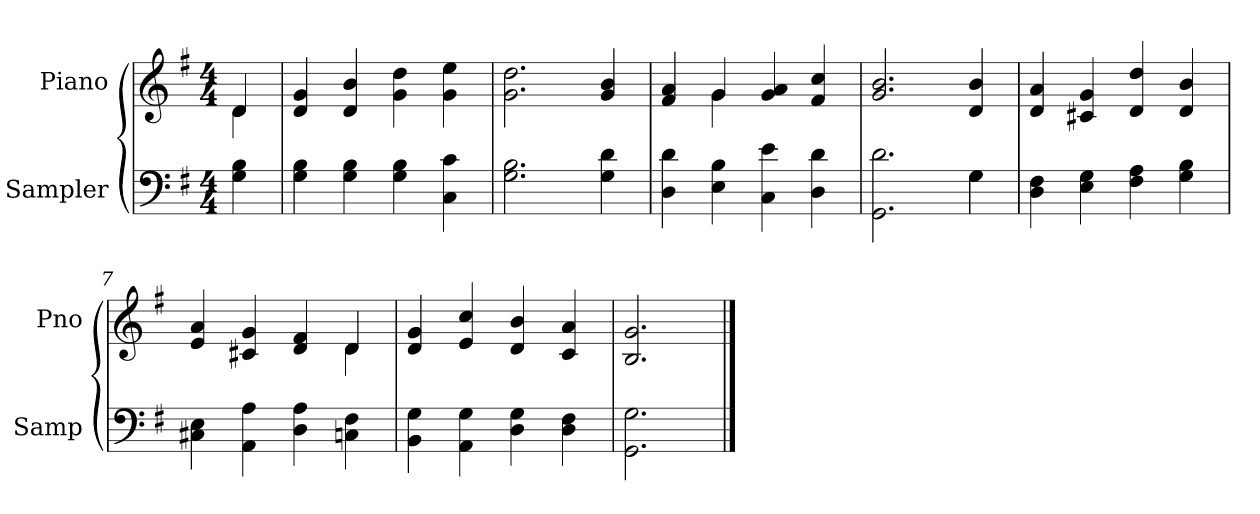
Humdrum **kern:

**kern	**kern
*part2	*part1
*staff2	*staff1
*I"Sampler	*I"Piano
*I'Samp	*I'Pno
*clefF4	*clefG2
*k[f#]	*k[f#]
*G:	*G:
*M4/4	*M4/4
=1	=1
*	*^
4G 4B	4d/	4d
*	*v	*v
=2	=2
4G 4B	4d 4g
4G 4B	4d 4b
4G 4B	4g 4dd
4C 4c	4g 4ee
=3	=3
2.G 2.B	2.g 2.dd
4G 4d	4g 4b
=4	=4
*	*^
4D 4d	4f# 4a	4ryy
4E 4B	4g/	4g
4C 4e	4g 4a	2ryy
4D 4d	4f# 4cc	.
*	*v	*v
=5	=5
*^	*
2.GG 2.d	2.ryy	2.g 2.b
4G\	4G	4d 4b
*v	*v	*
=6	=6
4D 4F#	4d 4a
4E 4G	4c#X 4g
4F# 4A	4d 4dd
4G 4B	4d 4b
=7	=7
*	*^
4C#X 4E	4e 4a	2.ryy
4AA 4A	4c#X 4g	.
4D 4A	4d 4f#	.
4Cn 4F#	4d/	4d
*	*v	*v
=8	=8
4BB 4G	4d 4g
4AA 4G	4e 4cc
4D\ 4G\	4d 4b
4D\ 4F#\	4c 4a
=9	=9
2.GG\ 2.G\	2.B 2.g
==	==
*-	*-
